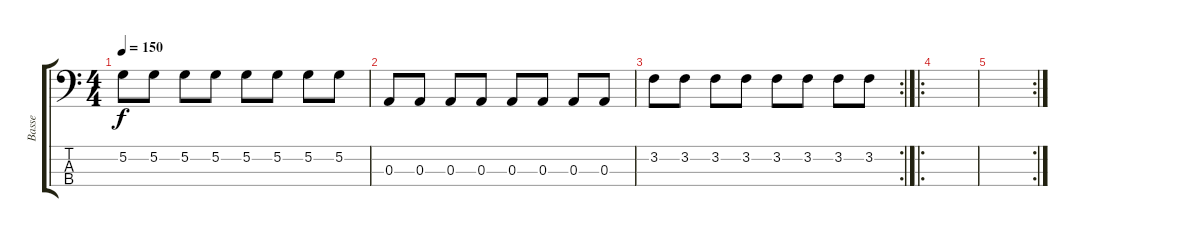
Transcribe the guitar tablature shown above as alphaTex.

\track ("Basse" "Basse") {instrument electricbasspick}
\staff {score tabs}
\tuning (G2 D2 A1 E1) {hide}
\ts (4 4)
\tempo 150
\clef f4
\ks c
5.2.8{dy f} 5.2.8 5.2.8 5.2.8 5.2.8 5.2.8 5.2.8 5.2.8 |
0.3.8 0.3.8 0.3.8 0.3.8 0.3.8 0.3.8 0.3.8 0.3.8 |
\rc 2
3.2.8 3.2.8 3.2.8 3.2.8 3.2.8 3.2.8 3.2.8 3.2.8 |
\ro
|
\rc 2
